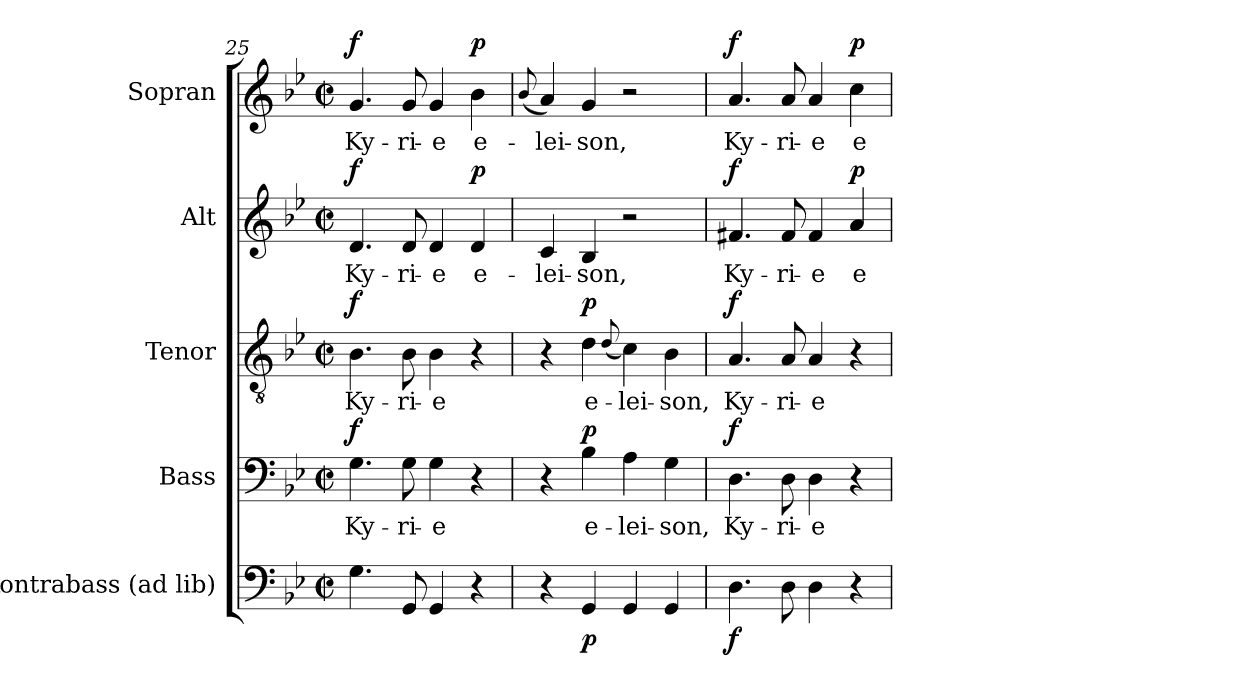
**kern	**dynam	**kern	**text	**dynam	**kern	**text	**dynam	**kern	**text	**dynam	**kern	**text	**dynam
*part5	*part5	*part4	*part4	*part4	*part3	*part3	*part3	*part2	*part2	*part2	*part1	*part1	*part1
*staff5	*staff5	*staff4	*staff4	*staff4	*staff3	*staff3	*staff3	*staff2	*staff2	*staff2	*staff1	*staff1	*staff1
*I"Kontrabass (ad lib)	*	*I"Bass	*	*	*I"Tenor	*	*	*I"Alt	*	*	*I"Sopran	*	*
*I'Kb.	*	*I'B.	*	*	*I'T.	*	*	*I'A.	*	*	*I'S.	*	*
!!LO:LB:g=z
*clefF4	*	*clefF4	*	*	*clefGv2	*	*	*clefG2	*	*	*clefG2	*	*
*ITrd7c12	*	*	*	*	*	*	*	*	*	*	*	*	*
*k[b-e-]	*	*k[b-e-]	*	*	*k[b-e-]	*	*	*k[b-e-]	*	*	*k[b-e-]	*	*
*B-:	*	*B-:	*	*	*B-:	*	*	*B-:	*	*	*B-:	*	*
*M2/2	*	*M2/2	*	*	*M2/2	*	*	*M2/2	*	*	*M2/2	*	*
*met(c|)	*	*met(c|)	*	*	*met(c|)	*	*	*met(c|)	*	*	*met(c|)	*	*
=25	=25	=25	=25	=25	=25	=25	=25	=25	=25	=25	=25	=25	=25
!	!	!	!LO:LY:b	!LO:DY:a	!	!LO:LY:b	!LO:DY:a	!	!LO:LY:b	!LO:DY:a	!	!LO:LY:b	!LO:DY:a
4.GG\	.	4.G\	Ky-	f	4.B-\	Ky-	f	4.d/	Ky-	f	4.g/	Ky-	f
!	!	!	!LO:LY:b	!	!	!LO:LY:b	!	!	!LO:LY:b	!	!	!LO:LY:b	!
8GGG/	.	8G\	-ri-	.	8B-\	-ri-	.	8d/	-ri-	.	8g/	-ri-	.
!	!	!	!LO:LY:b	!	!	!LO:LY:b	!	!	!LO:LY:b	!	!	!LO:LY:b	!
4GGG/	.	4G\	-e	.	4B-\	-e	.	4d/	-e	.	4g/	-e	.
!	!	!	!	!	!	!	!	!	!LO:LY:b	!LO:DY:a	!	!LO:LY:b	!LO:DY:a
4r	.	4r	.	.	4r	.	.	4d/	e-	p	4b-\	e-	p
=26	=26	=26	=26	=26	=26	=26	=26	=26	=26	=26	=26	=26	=26
.	.	.	.	.	.	.	.	.	.	.	(<8qqb-/	.	.
!	!	!	!	!	!	!	!	!	!LO:LY:b	!	!	!LO:LY:b	!
4r	.	4r	.	.	4r	.	.	4c/	-lei-	.	4a/)	-lei-	.
!	!LO:DY:b	!	!LO:LY:b	!LO:DY:a	!	!LO:LY:b	!LO:DY:a	!	!LO:LY:b	!	!	!LO:LY:b	!
4GGG/	p	4B-\	e-	p	4d\	e-	p	4B-/	-son,	.	4g/	-son,	.
.	.	.	.	.	(<8qqd/	.	.	.	.	.	.	.	.
!	!	!	!LO:LY:b	!	!	!LO:LY:b	!	!	!	!	!	!	!
4GGG/	.	4A\	-lei-	.	4c\)	-lei-	.	2r	.	.	2r	.	.
!	!	!	!LO:LY:b	!	!	!LO:LY:b	!	!	!	!	!	!	!
4GGG/	.	4G\	-son,	.	4B-\	-son,	.	.	.	.	.	.	.
=27	=27	=27	=27	=27	=27	=27	=27	=27	=27	=27	=27	=27	=27
!	!LO:DY:b	!	!LO:LY:b	!LO:DY:a	!	!LO:LY:b	!LO:DY:a	!	!LO:LY:b	!LO:DY:a	!	!LO:LY:b	!LO:DY:a
4.DD\	f	4.D\	Ky-	f	4.A/	Ky-	f	4.f#X/	Ky-	f	4.a/	Ky-	f
!	!	!	!LO:LY:b	!	!	!LO:LY:b	!	!	!LO:LY:b	!	!	!LO:LY:b	!
8DD\	.	8D\	-ri-	.	8A/	-ri-	.	8f#/	-ri-	.	8a/	-ri-	.
!	!	!	!LO:LY:b	!	!	!LO:LY:b	!	!	!LO:LY:b	!	!	!LO:LY:b	!
4DD\	.	4D\	-e	.	4A/	-e	.	4f#/	-e	.	4a/	-e	.
!	!	!	!	!	!	!	!	!	!LO:LY:b	!LO:DY:a	!	!LO:LY:b	!LO:DY:a
4r	.	4r	.	.	4r	.	.	4a/	e-	p	4cc\	e-	p
=	=	=	=	=	=	=	=	=	=	=	=	=	=
*-	*-	*-	*-	*-	*-	*-	*-	*-	*-	*-	*-	*-	*-
